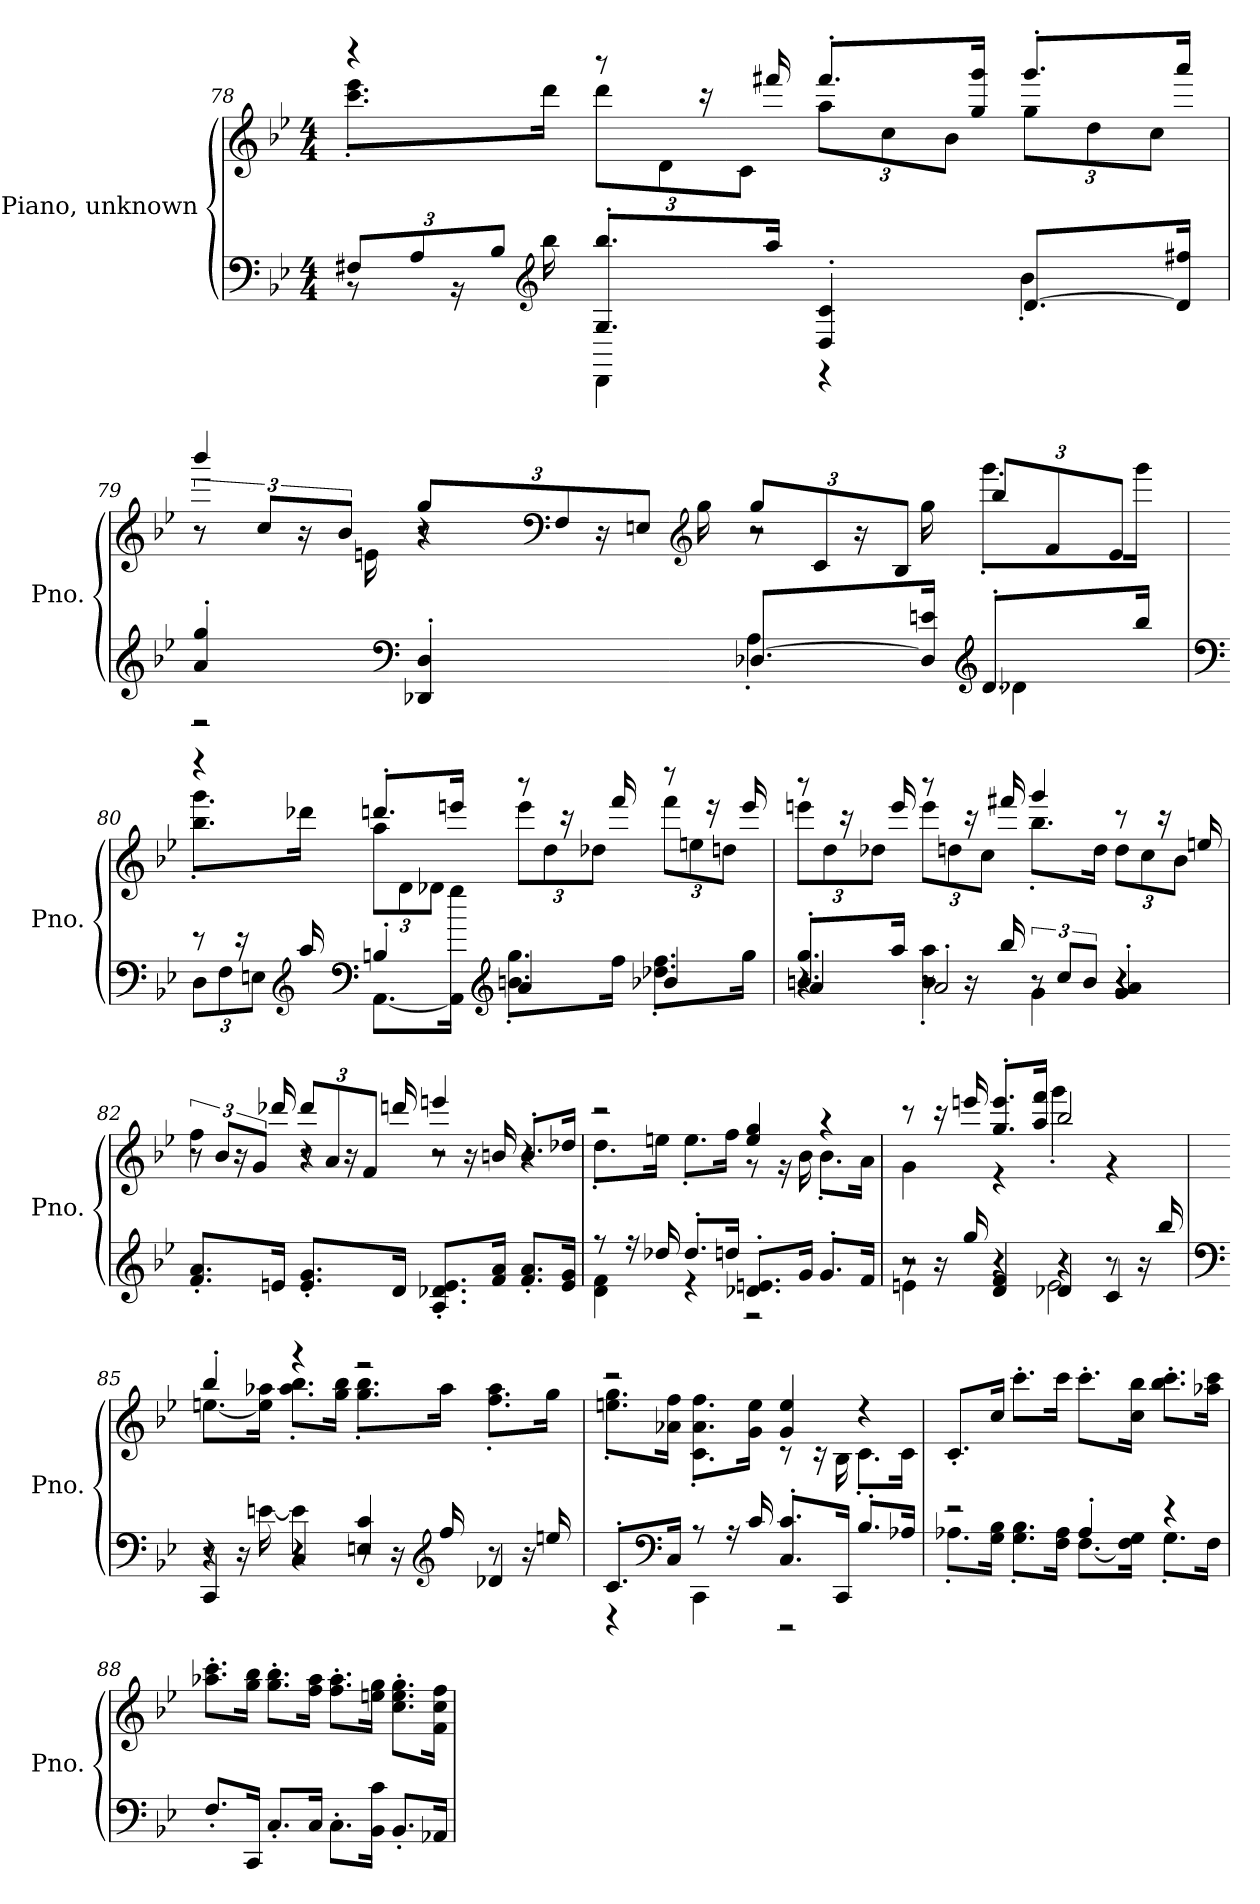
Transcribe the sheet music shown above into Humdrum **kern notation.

**kern	**kern
*part1	*part1
*staff2	*staff1
*I"Piano, unknown	*
*I'Pno.	*
!!LO:LB:g=z
*clefF4	*clefG2
*k[b-e-]	*k[b-e-]
*M4/4	*M4/4
*Xbrackettup	*
=78	=78
*^	*^
12F#X/L	8r	4r	8.ccc\' 8.eee-\'L
12A/	.	.	.
.	16r	.	.
12B-/J	.	.	.
*clefG2	*	*	*
.	16bb-\	.	16ddd\Jk
*	*	*	*Xbrackettup
8.G/' 8.bb-/'L	4DD\	8r	12ddd\L
.	.	.	12d\
.	.	16r	.
.	.	.	12c\J
16aa/Jk	.	16fff#X/	.
4D/' 4c/'	4r	8.fff#'/L	12aa\L
.	.	.	12cc\
.	.	.	12b-\J
.	.	16gg/ 16ggg/Jk	.
[8.d/L	4b-'\	8.ggg'/L	12gg\L
.	.	.	12dd\
.	.	.	12cc\J
16d/] 16ff#X/Jk	.	16aaa/Jk	.
!!LO:LB:g=z
=79	=79	=79	=79
*	*	*	*^
*	*	*	*	*brackettup
4a/' 4gg/'	2r	4bbb-/	8r	12r
.	.	.	.	12cc/L
.	.	.	16r	.
.	.	.	.	12b-/J
.	.	.	16en\	.
*clefF4	*	*	*	*
*	*	*	*	*Xbrackettup
4DD-X/' 4D/'	.	4r	8r	12gg/L
*	*	*clefF4	*	*
.	.	.	.	12F/
.	.	.	16r	.
.	.	.	.	12En/J
*	*	*clefG2	*	*
.	.	.	16gg\	.
[8.D-X/L	4A'\	2r	8r	12gg/L
.	.	.	.	12c/
.	.	.	16r	.
.	.	.	.	12B-/J
16D-/] 16en/Jk	.	.	16gg\	.
*clefG2	*	*	*	*
8.d'/L	4d-X\	.	8.ggg'\L	12bb-/L
.	.	.	.	12f/
.	.	.	.	12e/J
16bb-/Jk	.	.	16ggg\Jk	.
*	*	*v	*v	*v
!!LO:LB:g=z
=80	=80	=80
*clefF4	*	*
*	*	*^
8r	12D\L	4r	8.bb-\' 8.ggg\'L
.	12F\	.	.
16r	.	.	.
.	12En\J	.	.
*clefG2	*	*	*
16aa/	.	.	16ddd-X\Jk
*clefF4	*	*	*
4Bn'/	[8.AA\L	8.dddn'/L	12aa\L
.	.	.	12d\
.	.	.	12d-X\J
.	16AA\] 16gg\Jk	16eeen/Jk	.
*clefG2	*	*	*
4a/	8.bn\' 8.gg\'L	8r	12eee\L
.	.	.	12dd\
.	.	16r	.
.	.	.	12dd-X\J
.	16ff\Jk	16fff/	.
4b-X/	8.dd-X\' 8.ff\'L	8r	12fff\L
.	.	.	12een\
.	.	16r	.
.	.	.	12ddn\J
.	16gg\Jk	16eee/	.
!!LO:PB:g=z	!!
=81	=81	=81	=81
*	*^	*	*
8.bn/' 8.gg/'L	4r	4a/	8r	12eeen\L
.	.	.	.	12dd\
.	.	.	16r	.
.	.	.	.	12dd-X\J
16aa/Jk	.	.	16eee/	.
8r	4b\' 4aa\'	2a'/	8r	12eee\L
.	.	.	.	12ddn\
16r	.	.	16r	.
.	.	.	.	12cc\J
16bb-/	.	.	16fff#X/	.
*brackettup	*	*	*	*
12r	4g\	.	4ggg/	8.bb-'\L
12cc/L	.	.	.	.
12b/J	.	.	.	.
.	.	.	.	16dd\Jk
4g/' 4a/'	4r	4r	8r	12dd\L
.	.	.	.	12cc\
.	.	.	16r	.
.	.	.	.	12b-\J
.	.	.	16een/	.
*v	*v	*v	*	*
=82	=82	=82
*	*	*^
*	*	*	*brackettup
8.f/' 8.a/'L	8r	4ff\	12r
.	.	.	12b-/L
.	16r	.	.
.	.	.	12g/J
16en/Jk	16ddd-X/	.	.
*	*	*	*Xbrackettup
8.e/' 8.g/'L	8r	4r	12ddd-/L
.	.	.	12a/
.	16r	.	.
.	.	.	12f/J
16d/Jk	16dddn/	.	.
8.A/' 8.d-X/' 8.e/'L	4eeen/	2r	8r
.	.	.	16r
16f/ 16a/Jk	.	.	16bn/
8.f/' 8.a/'L	4r	.	8.b'/L
16e/ 16g/Jk	.	.	16dd-X/Jk
*	*	*v	*v
!!LO:LB:g=z
=83	=83	=83
*^	*	*
8r	4d\ 4f\	2r	8.dd'\L
16r	.	.	.
16dd-X/	.	.	16een\Jk
8.dd-'/L	4r	.	8.ee'\L
16ddn/Jk	.	.	16ff\Jk
8.d-X/' 8.en/'L	2r	4ee/ 4gg/	8r
.	.	.	16r
16g/Jk	.	.	16b-\
8.g'/L	.	4r	8.b-'\L
16f/Jk	.	.	16a\Jk
=84	=84	=84	=84
*	*^	*	*
8r	4en\	2r	8r	4g\
16r	.	.	16r	.
16gg/	.	.	16eeen/	.
4d/ 4f/	4r	.	8.gg/' 8.eee/'L	4r
.	.	.	16aa/ 16fff/Jk	.
4d-X/	2e\	4r	2bb-/	4ggg'\
8r	.	4c/	.	4r
16r	.	.	.	.
16bb-/	.	.	.	.
!!LO:LB:g=z	!!
=85	=85	=85	=85	=85
*clefF4	*	*	*	*
4r	8r	4CC/	4bb-'/	[8.een\L
.	16r	.	.	.
.	[16en\	.	.	16ee\] 16aa-X\Jk
4C/	4e\]	4r	4r	8.aa-\' 8.bb-\'L
.	.	.	.	16gg\ 16bb-\Jk
8r	2r	4En/ 4c/	2r	8.gg\' 8.bb-\'L
16r	.	.	.	.
*clefG2	*	*	*	*
16ff/	.	.	.	16aa-\Jk
8r	.	4d-X/	.	8.ff\' 8.aa-\'L
16r	.	.	.	.
16een/	.	.	.	16gg\Jk
*	*v	*v	*	*
=86	=86	=86	=86
8.c'/L	4r	2r	8.een\' 8.gg\'L
*clefF4	*	*	*
16C/Jk	.	.	16a-X\ 16ff\Jk
8r	4CC\	.	8.c\' 8.a-\' 8.ff\'L
16r	.	.	.
16c/	.	.	16g\ 16ee\Jk
8.C/' 8.c/'L	2r	4g/ 4ee/	8r
.	.	.	16r
16CC/Jk	.	.	16B-\
8.B-'/L	.	4r	8.c'\L
16A-X/Jk	.	.	16c\Jk
*	*	*v	*v
!!LO:LB:g=z
=87	=87	=87
2r	8.A-X'\L	8.c'/L
.	16G\ 16B-\Jk	16cc/Jk
.	8.G\' 8.B-\'L	8.ccc'\L
.	16F\ 16A-\Jk	16ccc\Jk
4A-'/	[8.F\L	8.ccc'\L
.	16F\] 16G\Jk	16cc\ 16bb-\Jk
4r	8.G'\L	8.bb-\' 8.ccc\'L
.	16F\Jk	16aa-X\ 16ccc\Jk
*v	*v	*
=88	=88
8.F'/L	8.aa-X\' 8.ccc\'L
16CC/Jk	16gg\ 16bb-\Jk
8.C'/L	8.gg\' 8.bb-\'L
16C/Jk	16ff\ 16aa-\Jk
8.C'\L	8.ff\' 8.aa-\'L
16BB-\ 16c\Jk	16een\ 16gg\Jk
8.BB-'/L	8.cc\' 8.ee\' 8.gg\'L
16AA-X/Jk	16f\ 16cc\ 16ff\Jk
=	=
*-	*-
